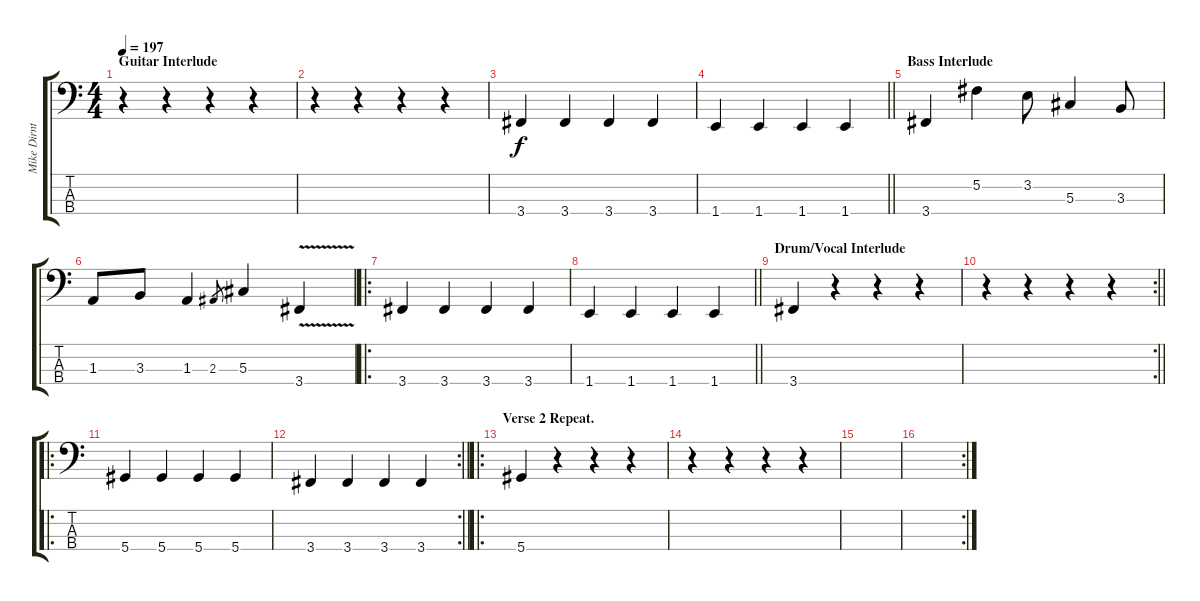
\track ("Mike Dirnt" "Mike Dirnt") {instrument electricbasspick}
\staff {score tabs}
\tuning (Gb2 Db2 Ab1 Eb1) {hide}
\ts (4 4)
\section ("" "Guitar Interlude")
\tempo 197
\clef f4
\ks c
r.4{dy f} r.4 r.4 r.4 |
r.4 r.4 r.4 r.4 |
3.4.4 3.4.4 3.4.4 3.4.4 |
\barLineRight lightlight
1.4.4 1.4.4 1.4.4 1.4.4 |
\section ("" "Bass Interlude")
3.4.4 5.2.4 3.2.8 5.3.4 3.3.8 |
1.3.8 3.3.8 1.3.4 2.3.8{gr} 5.3.4 3.4{v}.4 |
\ro
3.4.4 3.4.4 3.4.4 3.4.4 |
\barLineRight lightlight
1.4.4 1.4.4 1.4.4 1.4.4 |
\section ("" "Drum/Vocal Interlude")
3.4.4 r.4 r.4 r.4 |
\rc 2
\barLineRight lightlight
r.4 r.4 r.4 r.4 |
\ro
\section ("" "")
5.4.4 5.4.4 5.4.4 5.4.4 |
\rc 2
\barLineRight lightlight
3.4.4 3.4.4 3.4.4 3.4.4 |
\ro
\section ("" "Verse 2 Repeat.")
5.4.4 r.4 r.4 r.4 |
r.4 r.4 r.4 r.4 |
|
\rc 2
